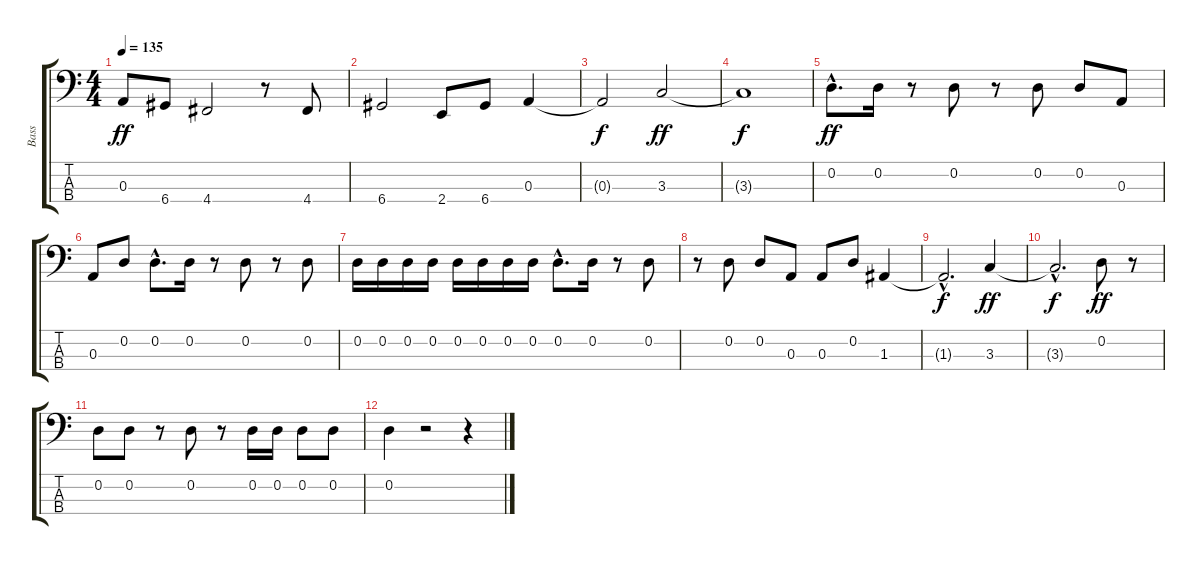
\track ("Bass" "Bass") {instrument electricbassfinger}
\staff {score tabs}
\tuning (G2 D2 A1 D1) {hide}
\ts (4 4)
\tempo 135
\clef f4
\ks c
0.3.8{dy ff} 6.4.8 4.4.2 r.8 4.4.8 |
6.4.2 2.4.8 6.4.8 0.3.4 |
0.3{t}.2{dy f} 3.3.2{dy ff} |
3.3{t}.1{dy f} |
0.2{hac}.8{d dy ff} 0.2.16 r.8 0.2.8 r.8 0.2.8 0.2.8 0.3.8 |
0.3.8 0.2.8 0.2{hac}.8{d} 0.2.16 r.8 0.2.8 r.8 0.2.8 |
0.2.16 0.2.16 0.2.16 0.2.16 0.2.16 0.2.16 0.2.16 0.2.16 0.2{hac}.8{d} 0.2.16 r.8 0.2.8 |
r.8 0.2.8 0.2.8 0.3.8 0.3.8 0.2.8 1.3.4 |
1.3{hac t}.2{d dy f} 3.3.4{dy ff} |
3.3{hac t}.2{d dy f} 0.2.8{dy ff} r.8 |
0.2.8 0.2.8 r.8 0.2.8 r.8 0.2.16 0.2.16 0.2.8 0.2.8 |
0.2.4 r.2 r.4
